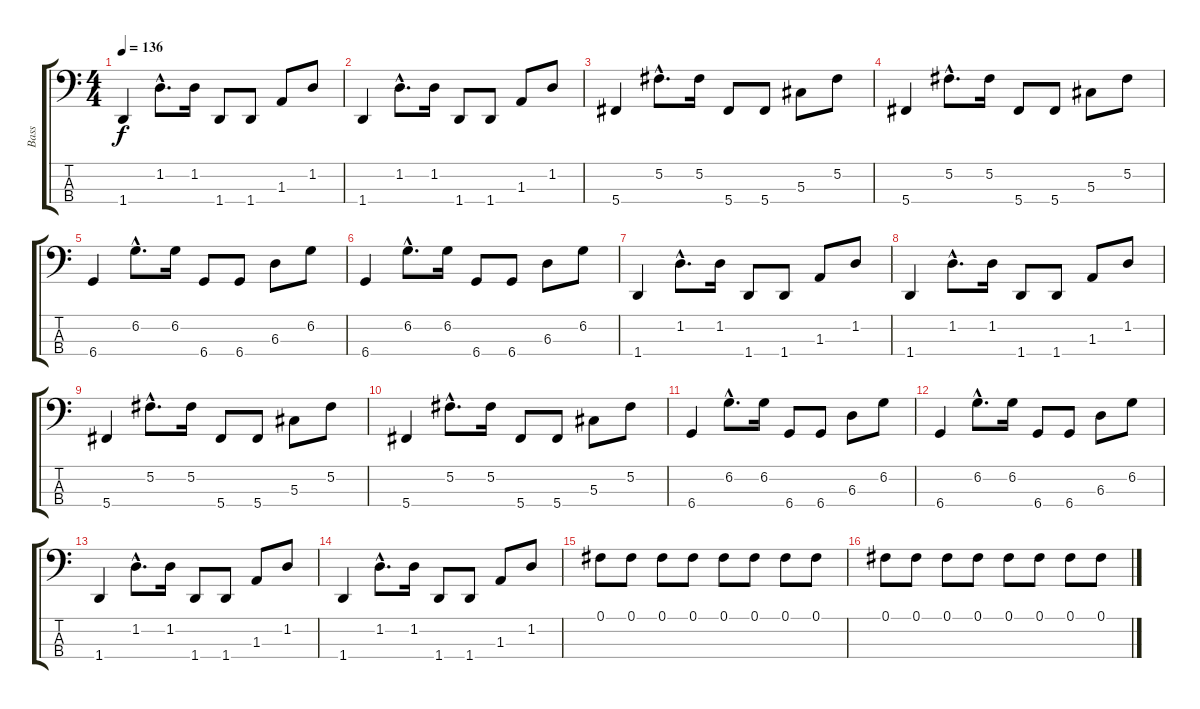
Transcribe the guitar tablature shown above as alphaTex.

\track ("Bass" "Bass") {instrument electricbassfinger}
\staff {score tabs}
\tuning (Gb2 Db2 Ab1 Db1) {hide}
\ts (4 4)
\tempo 136
\clef f4
\ks c
1.4.4{dy f} 1.2{hac}.8{d} 1.2.16 1.4.8 1.4.8 1.3.8 1.2.8 |
1.4.4 1.2{hac}.8{d} 1.2.16 1.4.8 1.4.8 1.3.8 1.2.8 |
5.4.4 5.2{hac}.8{d} 5.2.16 5.4.8 5.4.8 5.3.8 5.2.8 |
5.4.4 5.2{hac}.8{d} 5.2.16 5.4.8 5.4.8 5.3.8 5.2.8 |
6.4.4 6.2{hac}.8{d} 6.2.16 6.4.8 6.4.8 6.3.8 6.2.8 |
6.4.4 6.2{hac}.8{d} 6.2.16 6.4.8 6.4.8 6.3.8 6.2.8 |
1.4.4 1.2{hac}.8{d} 1.2.16 1.4.8 1.4.8 1.3.8 1.2.8 |
1.4.4 1.2{hac}.8{d} 1.2.16 1.4.8 1.4.8 1.3.8 1.2.8 |
5.4.4 5.2{hac}.8{d} 5.2.16 5.4.8 5.4.8 5.3.8 5.2.8 |
5.4.4 5.2{hac}.8{d} 5.2.16 5.4.8 5.4.8 5.3.8 5.2.8 |
6.4.4 6.2{hac}.8{d} 6.2.16 6.4.8 6.4.8 6.3.8 6.2.8 |
6.4.4 6.2{hac}.8{d} 6.2.16 6.4.8 6.4.8 6.3.8 6.2.8 |
1.4.4 1.2{hac}.8{d} 1.2.16 1.4.8 1.4.8 1.3.8 1.2.8 |
1.4.4 1.2{hac}.8{d} 1.2.16 1.4.8 1.4.8 1.3.8 1.2.8 |
0.1.8 0.1.8 0.1.8 0.1.8 0.1.8 0.1.8 0.1.8 0.1.8 |
0.1.8 0.1.8 0.1.8 0.1.8 0.1.8 0.1.8 0.1.8 0.1.8
